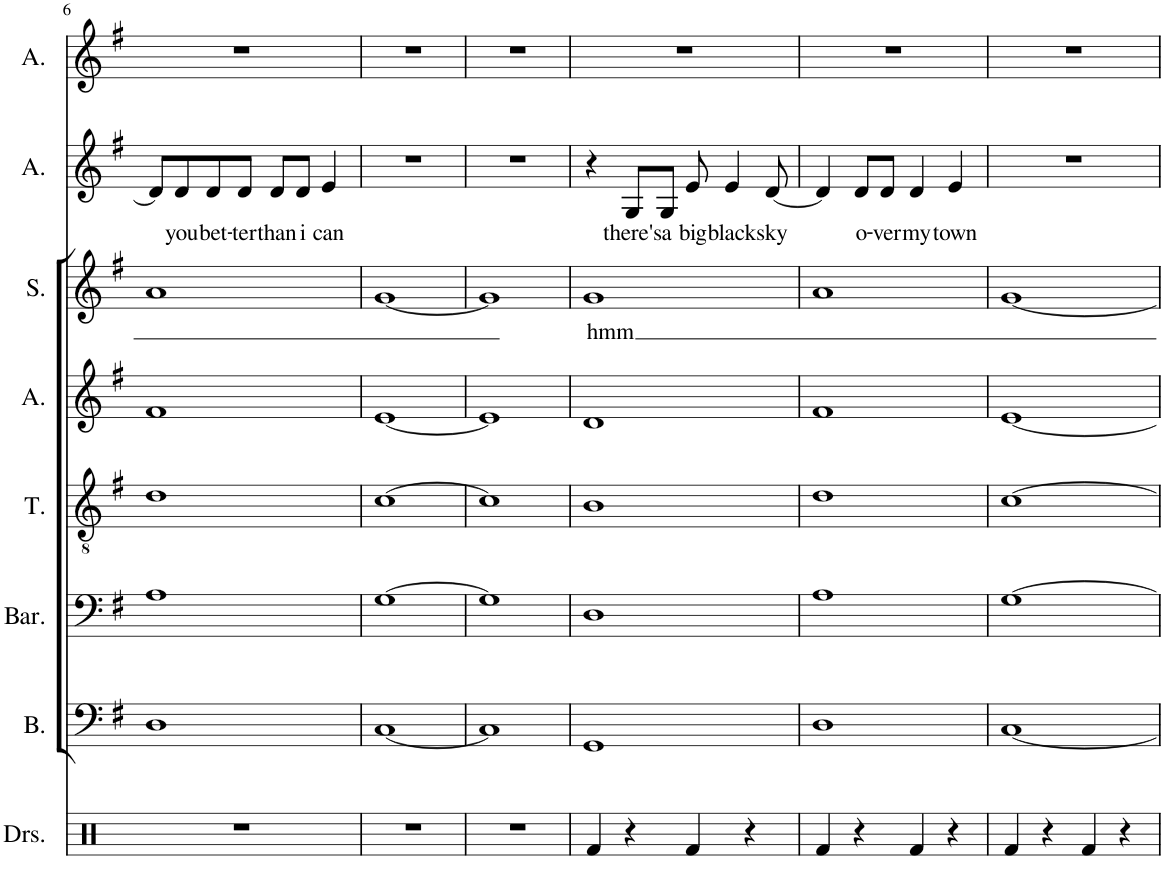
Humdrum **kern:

**kern	**kern	**kern	**kern	**kern	**kern	**text	**kern	**text	**kern
*part8	*part7	*part6	*part5	*part4	*part3	*part3	*part2	*part2	*part1
*staff8	*staff7	*staff6	*staff5	*staff4	*staff3	*staff3	*staff2	*staff2	*staff1
*I"Drumset	*I"Bass	*I"Baritone	*I"Tenor	*I"Alto	*I"Soprano	*	*I"Alto	*	*I"Alto
*I'Drs.	*I'B.	*I'Bar.	*I'T.	*I'A.	*I'S.	*	*I'A.	*	*I'A.
!!LO:PB:g=z
*clefX	*clefF4	*clefF4	*clefGv2	*clefG2	*clefG2	*	*clefG2	*	*clefG2
*k[]	*k[f#]	*k[f#]	*k[f#]	*k[f#]	*k[f#]	*	*k[f#]	*	*k[f#]
*M4/4	*M4/4	*M4/4	*M4/4	*M4/4	*M4/4	*	*M4/4	*	*M4/4
=6	=6	=6	=6	=6	=6	=6	=6	=6	=6
1r	1D	1A	1d	1f#	1a	.	8d/L]	.	1r
!	!	!	!	!	!	!	!	!LO:LY:b	!
.	.	.	.	.	.	.	8d/	you	.
!	!	!	!	!	!	!	!	!LO:LY:b	!
.	.	.	.	.	.	.	8d/	bet-	.
!	!	!	!	!	!	!	!	!LO:LY:b	!
.	.	.	.	.	.	.	8d/J	-ter	.
!	!	!	!	!	!	!	!	!LO:LY:b	!
.	.	.	.	.	.	.	8d/L	than	.
!	!	!	!	!	!	!	!	!LO:LY:b	!
.	.	.	.	.	.	.	8d/J	i	.
!	!	!	!	!	!	!	!	!LO:LY:b	!
.	.	.	.	.	.	.	4e/	can	.
=7	=7	=7	=7	=7	=7	=7	=7	=7	=7
1r	[1C	[1G	[1c	[1e	[1g	.	1r	.	1r
=8	=8	=8	=8	=8	=8	=8	=8	=8	=8
1r	1C]	1G]	1c]	1e]	1g]	.	1r	.	1r
=9	=9	=9	=9	=9	=9	=9	=9	=9	=9
!	!	!	!	!	!	!LO:LY:b	!	!	!
4Rf/	1GG	1D	1B	1d	1g	hmm	4r	.	1r
!	!	!	!	!	!	!	!	!LO:LY:b	!
4r	.	.	.	.	.	.	8G/L	there's	.
!	!	!	!	!	!	!	!	!LO:LY:b	!
.	.	.	.	.	.	.	8G/J	a	.
!	!	!	!	!	!	!	!	!LO:LY:b	!
4Rf/	.	.	.	.	.	.	8e/	big	.
!	!	!	!	!	!	!	!	!LO:LY:b	!
.	.	.	.	.	.	.	4e/	black	.
4r	.	.	.	.	.	.	.	.	.
!	!	!	!	!	!	!	!	!LO:LY:b	!
.	.	.	.	.	.	.	[8d/	sky	.
=10	=10	=10	=10	=10	=10	=10	=10	=10	=10
4Rf/	1D	1A	1d	1f#	1a	.	4d/]	.	1r
!	!	!	!	!	!	!	!	!LO:LY:b	!
4r	.	.	.	.	.	.	8d/L	o-	.
!	!	!	!	!	!	!	!	!LO:LY:b	!
.	.	.	.	.	.	.	8d/J	-ver	.
!	!	!	!	!	!	!	!	!LO:LY:b	!
4Rf/	.	.	.	.	.	.	4d/	my	.
!	!	!	!	!	!	!	!	!LO:LY:b	!
4r	.	.	.	.	.	.	4e/	town	.
=11	=11	=11	=11	=11	=11	=11	=11	=11	=11
4Rf/	[1C	[1G	[1c	[1e	[1g	.	1r	.	1r
4r	.	.	.	.	.	.	.	.	.
4Rf/	.	.	.	.	.	.	.	.	.
4r	.	.	.	.	.	.	.	.	.
=	=	=	=	=	=	=	=	=	=
*-	*-	*-	*-	*-	*-	*-	*-	*-	*-
